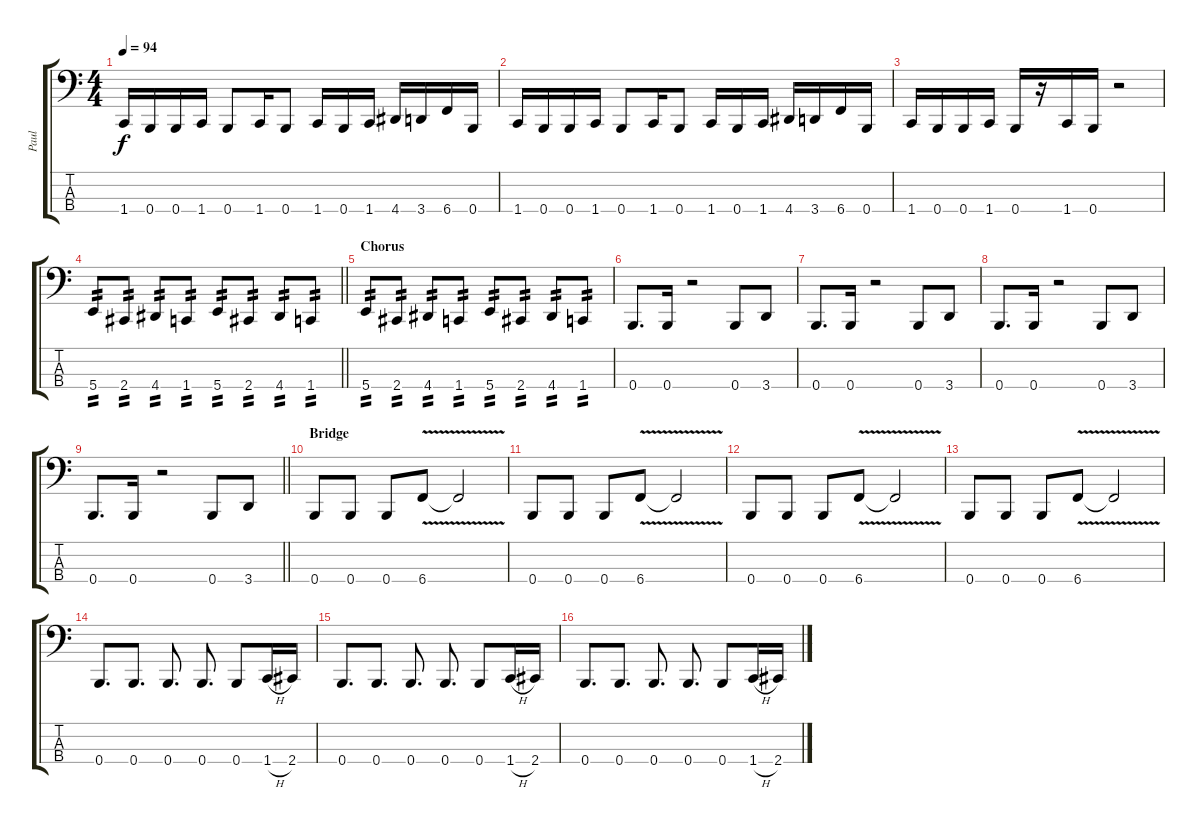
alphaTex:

\track ("Paul" "Paul") {instrument electricbasspick}
\staff {score tabs}
\tuning (E2 B1 Gb1 B0) {hide}
\ts (4 4)
\tempo 94
\clef f4
\ks c
1.4.16{dy f} 0.4.16 0.4.16 1.4.16 0.4.8 1.4.16 0.4.8 1.4.16 0.4.16 1.4.16 4.4.16 3.4.16 6.4.16 0.4.16 |
1.4.16 0.4.16 0.4.16 1.4.16 0.4.8 1.4.16 0.4.8 1.4.16 0.4.16 1.4.16 4.4.16 3.4.16 6.4.16 0.4.16 |
1.4.16 0.4.16 0.4.16 1.4.16 0.4.16 r.16 1.4.16 0.4.16 r.2 |
\barLineRight lightlight
5.4.8{tp 2} 2.4.8{tp 2} 4.4.8{tp 2} 1.4.8{tp 2} 5.4.8{tp 2} 2.4.8{tp 2} 4.4.8{tp 2} 1.4.8{tp 2} |
\section ("" "Chorus")
5.4.8{tp 2} 2.4.8{tp 2} 4.4.8{tp 2} 1.4.8{tp 2} 5.4.8{tp 2} 2.4.8{tp 2} 4.4.8{tp 2} 1.4.8{tp 2} |
0.4.8{d} 0.4.16 r.2 0.4.8 3.4.8 |
0.4.8{d} 0.4.16 r.2 0.4.8 3.4.8 |
0.4.8{d} 0.4.16 r.2 0.4.8 3.4.8 |
\barLineRight lightlight
0.4.8{d} 0.4.16 r.2 0.4.8 3.4.8 |
\section ("" "Bridge")
0.4.8 0.4.8 0.4.8 6.4{v}.8 6.4{v t}.2 |
0.4.8 0.4.8 0.4.8 6.4{v}.8 6.4{v t}.2 |
0.4.8 0.4.8 0.4.8 6.4{v}.8 6.4{v t}.2 |
0.4.8 0.4.8 0.4.8 6.4{v}.8 6.4{v t}.2 |
0.4.8{d} 0.4.8{d} 0.4.8{d} 0.4.8{d} 0.4.8 1.4{h}.16 2.4.16 |
0.4.8{d} 0.4.8{d} 0.4.8{d} 0.4.8{d} 0.4.8 1.4{h}.16 2.4.16 |
0.4.8{d} 0.4.8{d} 0.4.8{d} 0.4.8{d} 0.4.8 1.4{h}.16 2.4.16
